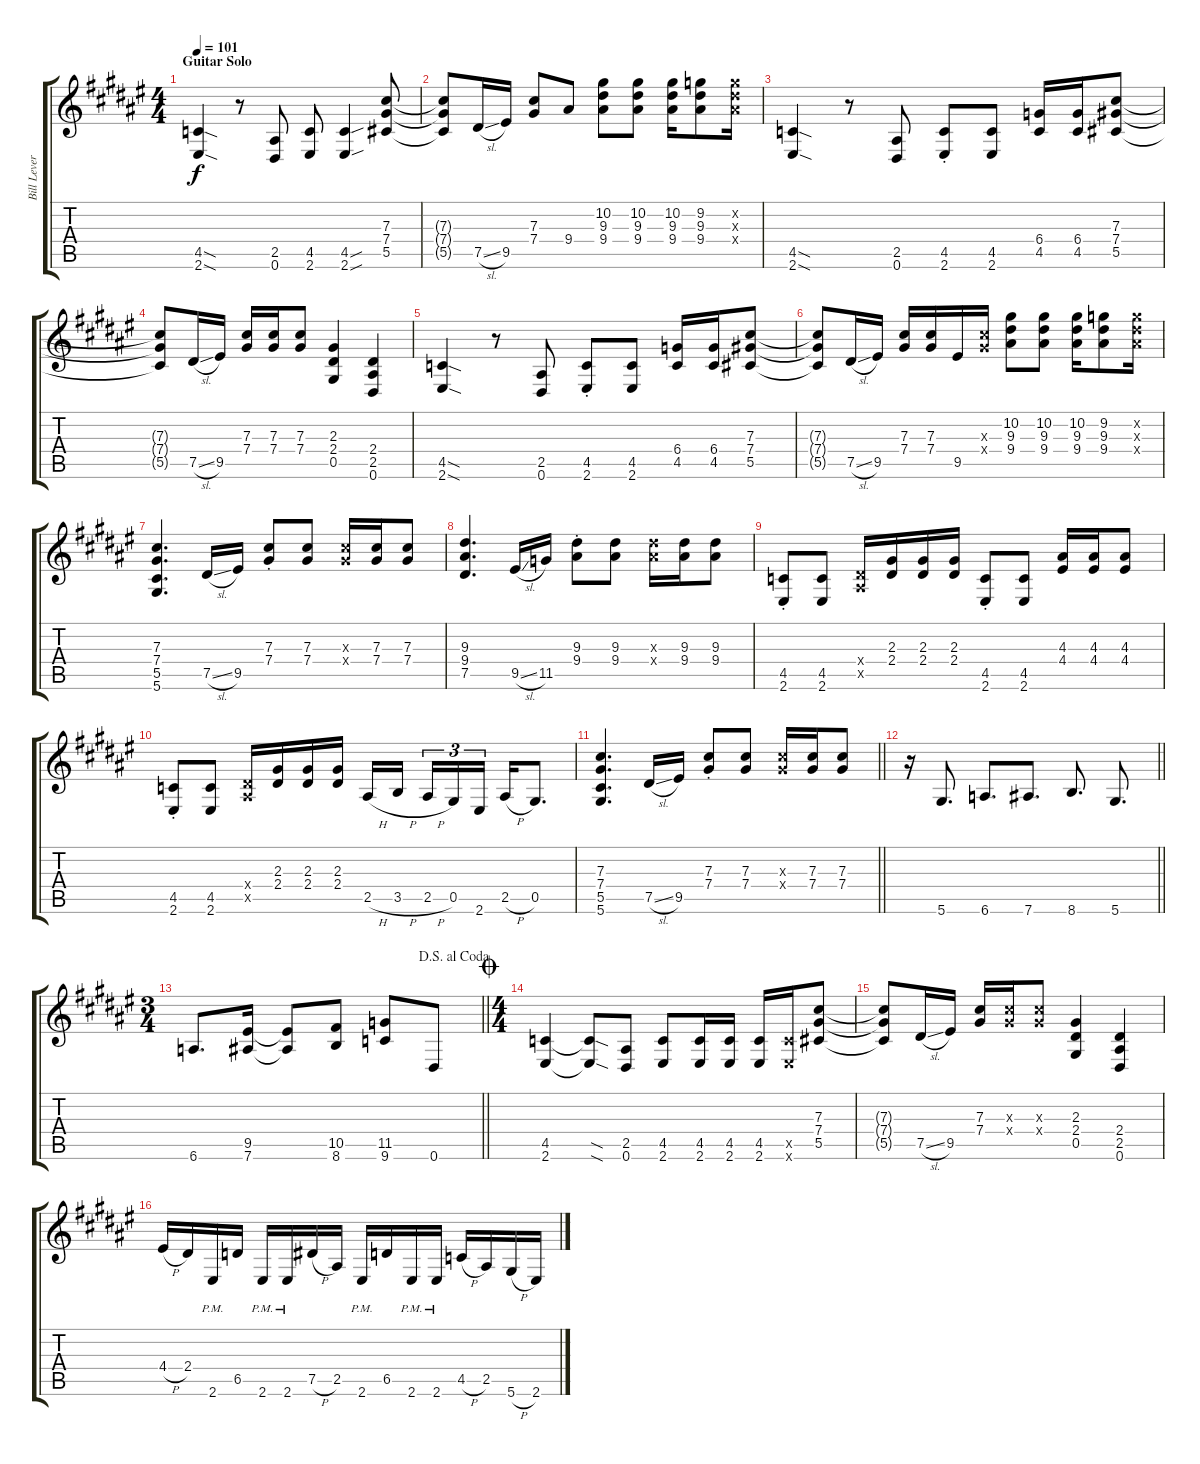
\track ("Bill Leverty Rhy" "Bill Lever") {instrument distortionguitar}
\staff {score tabs}
\tuning (Eb4 Bb3 Gb3 Db3 Ab2 Eb2) {hide}
\ts (4 4)
\section ("" "Guitar Solo")
\tempo 101
\clef g2
\ks f#
(4.5{sod} 2.6{sod}).4{dy f} r.8 (2.5 0.6).8 (4.5 2.6).8 (4.5{sou} 2.6{sou}).4 (7.3 7.4 5.5).8 |
(7.3{t} 7.4{t} 5.5{t}).8 7.5{sl}.16 9.5.16 (7.3 7.4).8 9.4.8 (10.2 9.3 9.4).8 (10.2 9.3 9.4).8 (10.2 9.3 9.4).16 (9.2 9.3 9.4).8 (9.2{x} 9.3{x} 9.4{x}).16 |
(4.5{sod} 2.6{sod}).4 r.8 (2.5 0.6).8 (4.5{st} 2.6).8 (4.5 2.6).8 (6.4 4.5).16 (6.4 4.5).16 (7.3 7.4 5.5).8 |
(7.3{t} 7.4{t} 5.5{t}).8 7.5{sl}.16 9.5.16 (7.3 7.4).16 (7.3 7.4).16 (7.3 7.4).8 (2.3 2.4 0.5).4 (2.4 2.5 0.6).4 |
(4.5{sod} 2.6{sod}).4 r.8 (2.5 0.6).8 (4.5{st} 2.6).8 (4.5 2.6).8 (6.4 4.5).16 (6.4 4.5).16 (7.3 7.4 5.5).8 |
(7.3{t} 7.4{t} 5.5{t}).8 7.5{sl}.16 9.5.16 (7.3 7.4).16 (7.3 7.4).16 9.5.16 (7.3{x} 7.4{x}).16 (10.2 9.3 9.4).8 (10.2 9.3 9.4).8 (10.2 9.3 9.4).16 (9.2 9.3 9.4).8 (9.2{x} 9.3{x} 9.4{x}).16 |
(7.3 7.4 5.5 5.6).4{d} 7.5{sl}.16 9.5.16 (7.3 7.4{st}).8 (7.3 7.4).8 (7.3{x} 7.4{x}).16 (7.3 7.4).16 (7.3 7.4).8 |
(9.3 9.4 7.5).4{d} 9.5{sl}.16 11.5.16 (9.3 9.4{st}).8 (9.3 9.4).8 (9.3{x} 9.4{x}).16 (9.3 9.4).16 (9.3 9.4).8 |
(4.5{st} 2.6).8 (4.5 2.6).8 (2.4{x} 2.5{x}).16 (2.3 2.4).16 (2.3 2.4).16 (2.3 2.4).16 (4.5{st} 2.6).8 (4.5 2.6).8 (4.3 4.4).16 (4.3 4.4).16 (4.3 4.4).8 |
(4.5{st} 2.6).8 (4.5 2.6).8 (2.4{x} 2.5{x}).16 (2.3 2.4).16 (2.3 2.4).16 (2.3 2.4).16 2.5{h}.16 3.5{h}.16{beam splitsecondary} 2.5{h}.16{tu (3 2)} 0.5.16{tu (3 2)} 2.6.16{tu (3 2)} 2.5{h}.16 0.5.8{d} |
\barLineRight lightlight
(7.3 7.4 5.5 5.6).4{d} 7.5{sl}.16 9.5.16 (7.3 7.4{st}).8 (7.3 7.4).8 (7.3{x} 7.4{x}).16 (7.3 7.4).16 (7.3 7.4).8 |
\barLineRight lightlight
r.16 5.6.8{d} 6.6.8{d} 7.6.8{d} 8.6.8{d} 5.6.8{d} |
\ts (3 4)
\jump dalsegnoalcoda
\barLineRight lightlight
6.6.8{d} (9.5 7.6).16 (9.5{t} 7.6{t}).8 (10.5 8.6).8 (11.5 9.6).8 0.6.8 |
\ts (4 4)
\jump coda
(4.5 2.6).4 (4.5{sod t} 2.6{sod t}).8 (2.5 0.6).8 (4.5 2.6).8 (4.5 2.6).16 (4.5 2.6).16 (4.5 2.6).16 (4.5{x} 2.6{x}).16 (7.3 7.4 5.5).8 |
(7.3{t} 7.4{t} 5.5{t}).8 7.5{sl}.16 9.5.16 (7.3 7.4).16 (7.3{x} 7.4{x}).16 (7.3{x} 7.4{x}).8 (2.3 2.4 0.5).4 (2.4 2.5 0.6).4 |
4.4{h}.16 2.4.16 2.6{pm}.16 6.5.16 2.6{pm}.16 2.6{pm}.16 7.5{h}.16 2.5.16 2.6{pm}.16 6.5.16 2.6{pm}.16 2.6{pm}.16 4.5{h}.16 2.5.16 5.6{h}.16 2.6.16
